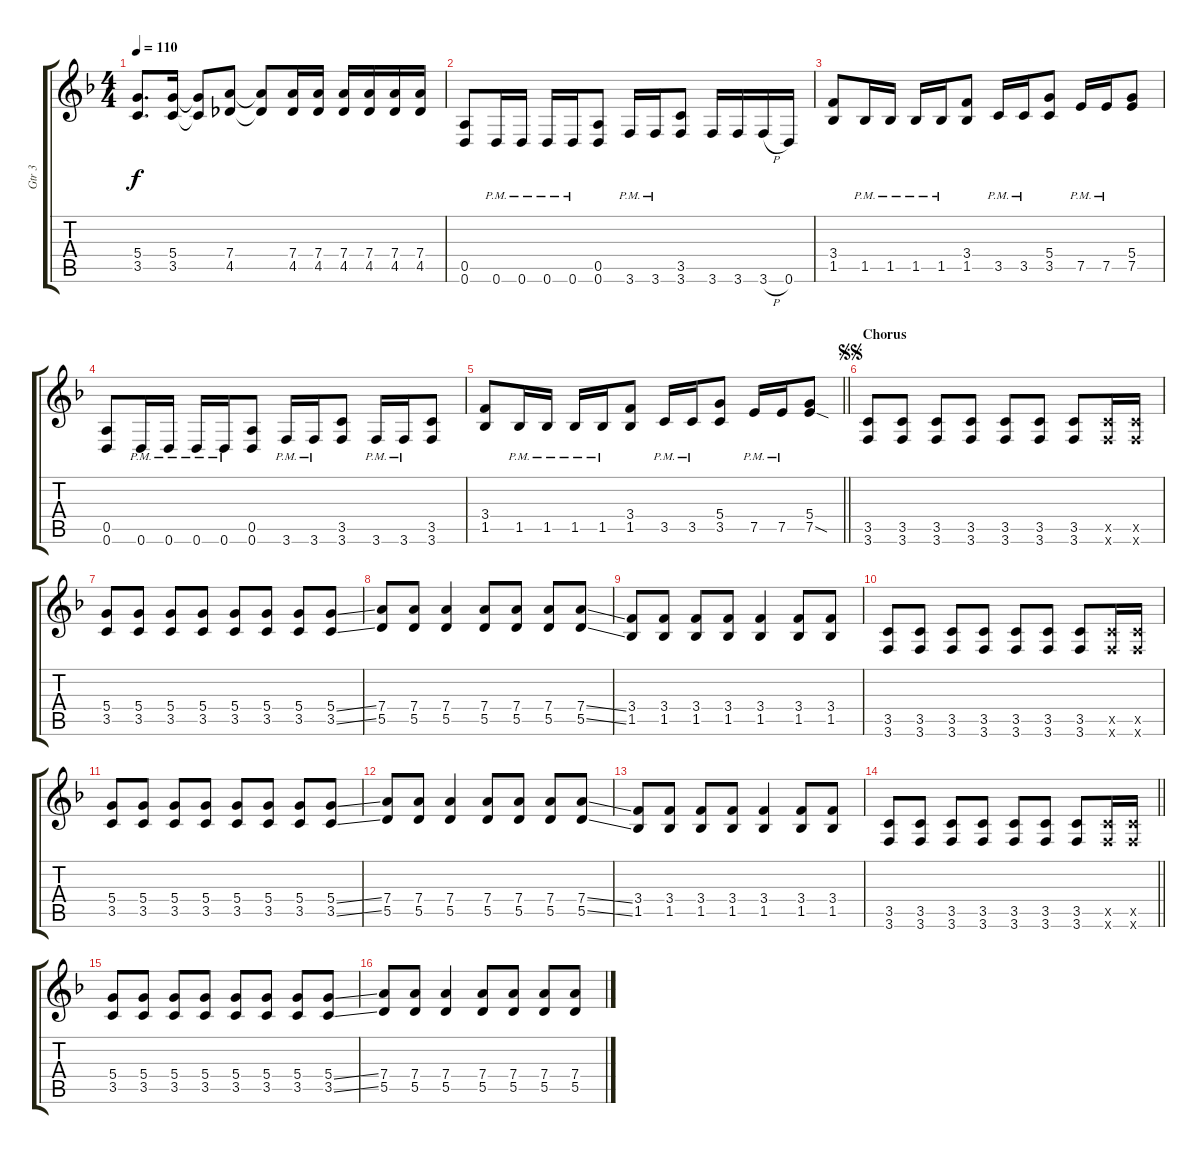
\track ("Gtr 3" "Gtr 3") {instrument distortionguitar}
\staff {score tabs}
\tuning (E4 B3 G3 D3 A2 D2) {hide}
\ts (4 4)
\tempo 110
\clef g2
\ks f
(5.4 3.5).8{d dy f} (5.4 3.5).16 (5.4{t} 3.5{t}).8 (7.4 4.5).8 (7.4{t} 4.5{t}).8 (7.4 4.5).16 (7.4 4.5).16 (7.4 4.5).16 (7.4 4.5).16 (7.4 4.5).16 (7.4 4.5).16 |
(0.5 0.6).8 0.6{pm}.16 0.6{pm}.16 0.6{pm}.16 0.6{pm}.16 (0.5 0.6).8 3.6{pm}.16 3.6{pm}.16 (3.5 3.6).8 3.6.16 3.6.16 3.6{h}.16 0.6.16 |
(3.4 1.5).8 1.5{pm}.16 1.5{pm}.16 1.5{pm}.16 1.5{pm}.16 (3.4 1.5).8 3.5{pm}.16 3.5{pm}.16 (5.4 3.5).8 7.5{pm}.16 7.5{pm}.16 (5.4 7.5).8 |
(0.5 0.6).8 0.6{pm}.16 0.6{pm}.16 0.6{pm}.16 0.6{pm}.16 (0.5 0.6).8 3.6{pm}.16 3.6{pm}.16 (3.5 3.6).8 3.6{pm}.16 3.6{pm}.16 (3.5 3.6).8 |
\barLineRight lightlight
(3.4 1.5).8 1.5{pm}.16 1.5{pm}.16 1.5{pm}.16 1.5{pm}.16 (3.4 1.5).8 3.5{pm}.16 3.5{pm}.16 (5.4 3.5).8 7.5{pm}.16 7.5{pm}.16 (5.4 7.5{sod}).8 |
\section ("" "Chorus")
\jump segnosegno
(3.5 3.6).8 (3.5 3.6).8 (3.5 3.6).8 (3.5 3.6).8 (3.5 3.6).8 (3.5 3.6).8 (3.5 3.6).8 (3.5{x} 3.6{x}).16 (3.5{x} 3.6{x}).16 |
(5.4 3.5).8 (5.4 3.5).8 (5.4 3.5).8 (5.4 3.5).8 (5.4 3.5).8 (5.4 3.5).8 (5.4 3.5).8 (5.4{ss} 3.5{ss}).8 |
(7.4 5.5).8 (7.4 5.5).8 (7.4 5.5).4 (7.4 5.5).8 (7.4 5.5).8 (7.4 5.5).8 (7.4{ss} 5.5{ss}).8 |
(3.4 1.5).8 (3.4 1.5).8 (3.4 1.5).8 (3.4 1.5).8 (3.4 1.5).4 (3.4 1.5).8 (3.4 1.5).8 |
(3.5 3.6).8 (3.5 3.6).8 (3.5 3.6).8 (3.5 3.6).8 (3.5 3.6).8 (3.5 3.6).8 (3.5 3.6).8 (3.5{x} 3.6{x}).16 (3.5{x} 3.6{x}).16 |
(5.4 3.5).8 (5.4 3.5).8 (5.4 3.5).8 (5.4 3.5).8 (5.4 3.5).8 (5.4 3.5).8 (5.4 3.5).8 (5.4{ss} 3.5{ss}).8 |
(7.4 5.5).8 (7.4 5.5).8 (7.4 5.5).4 (7.4 5.5).8 (7.4 5.5).8 (7.4 5.5).8 (7.4{ss} 5.5{ss}).8 |
(3.4 1.5).8 (3.4 1.5).8 (3.4 1.5).8 (3.4 1.5).8 (3.4 1.5).4 (3.4 1.5).8 (3.4 1.5).8 |
\barLineRight lightlight
(3.5 3.6).8 (3.5 3.6).8 (3.5 3.6).8 (3.5 3.6).8 (3.5 3.6).8 (3.5 3.6).8 (3.5 3.6).8 (3.5{x} 3.6{x}).16 (3.5{x} 3.6{x}).16 |
(5.4 3.5).8 (5.4 3.5).8 (5.4 3.5).8 (5.4 3.5).8 (5.4 3.5).8 (5.4 3.5).8 (5.4 3.5).8 (5.4{ss} 3.5{ss}).8 |
(7.4 5.5).8 (7.4 5.5).8 (7.4 5.5).4 (7.4 5.5).8 (7.4 5.5).8 (7.4 5.5).8 (7.4{ss} 5.5{ss}).8
